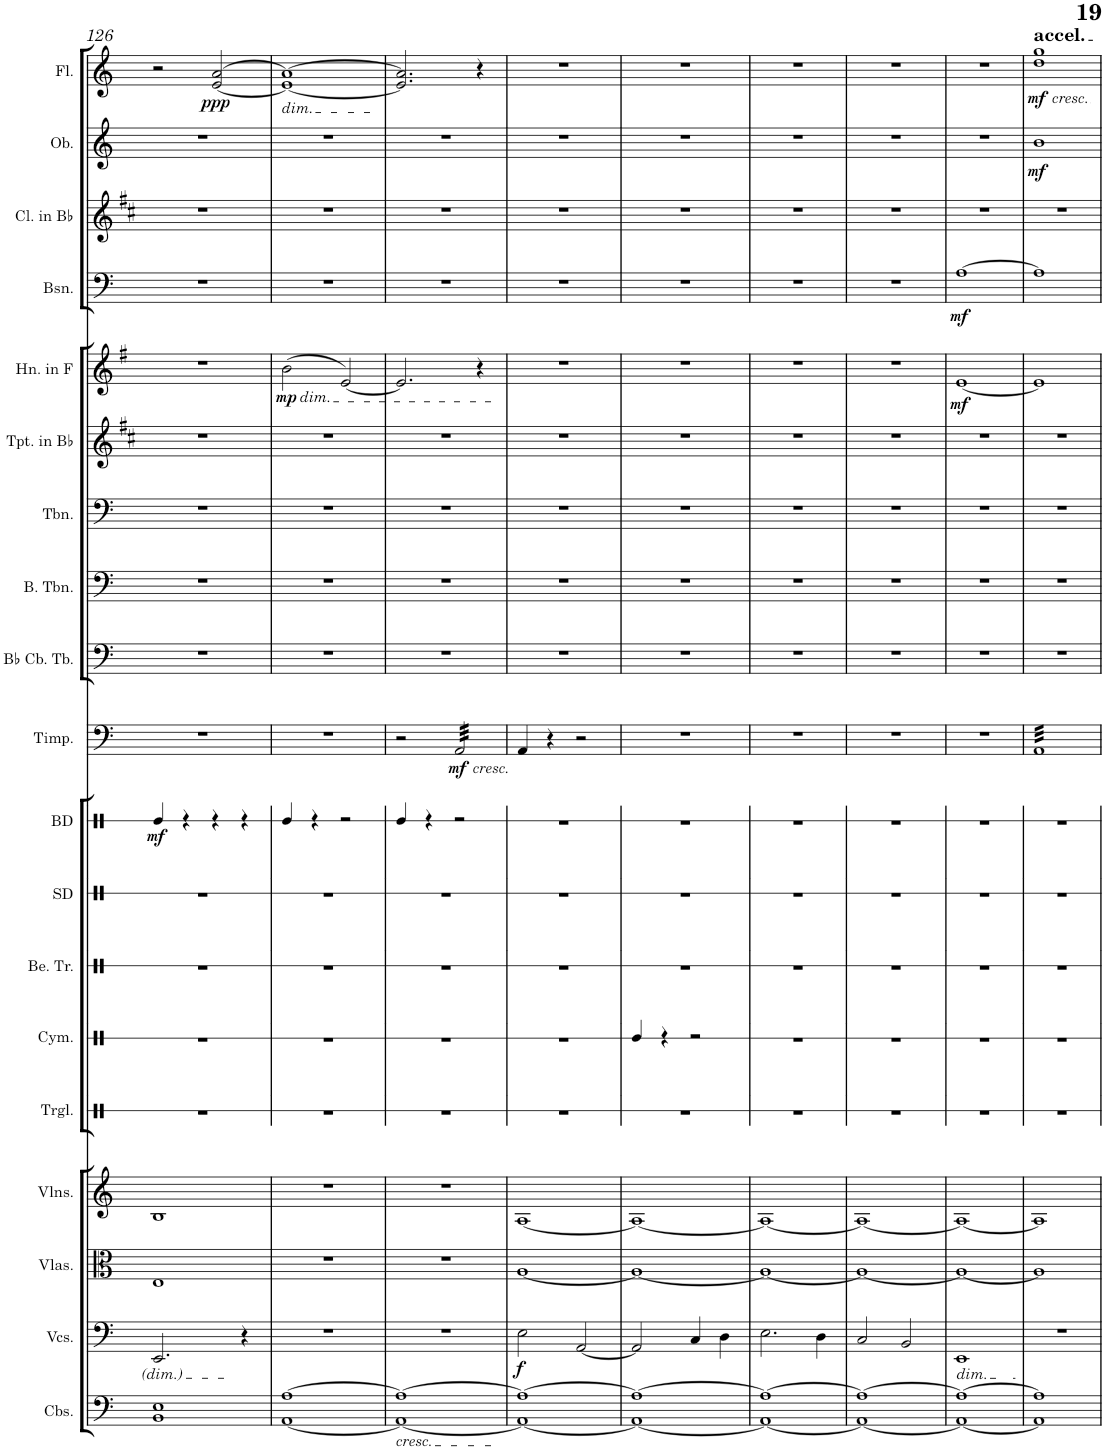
**kern	**kern	**dynam	**kern	**kern	**kern	**kern	**kern	**kern	**kern	**dynam	**kern	**dynam	**kern	**kern	**kern	**kern	**kern	**dynam	**kern	**dynam	**kern	**kern	**dynam	**kern	**dynam
*part19	*part18	*part18	*part17	*part16	*part15	*part14	*part13	*part12	*part11	*part11	*part10	*part10	*part9	*part8	*part7	*part6	*part5	*part5	*part4	*part4	*part3	*part2	*part2	*part1	*part1
*staff19	*staff18	*staff18	*staff17	*staff16	*staff15	*staff14	*staff13	*staff12	*staff11	*staff11	*staff10	*staff10	*staff9	*staff8	*staff7	*staff6	*staff5	*staff5	*staff4	*staff4	*staff3	*staff2	*staff2	*staff1	*staff1
*I"Contrabasses	*I"Violoncellos	*	*I"Violas	*I"Violins	*I"Triangle	*I"Cymbals	*I"Bell Tree	*I"Snare Drum	*I"Bass Drum	*	*I"Timpani	*	*I"Bb Contrabass Tuba	*I"Bass Trombone	*I"Trombone	*I"Trumpet in Bb	*I"Horn in F	*	*I"Bassoon	*	*I"Clarinet in Bb	*I"Oboe	*	*I"Flute	*
*I'Cbs.	*I'Vcs.	*	*I'Vlas.	*I'Vlns.	*I'Trgl.	*I'Cym.	*I'Be. Tr.	*I'SD	*I'BD	*	*I'Timp.	*	*I'Bb Cb. Tb.	*I'B. Tbn.	*I'Tbn.	*I'Tpt. in Bb	*I'Hn. in F	*	*I'Bsn.	*	*I'Cl. in Bb	*I'Ob.	*	*I'Fl.	*
!!LO:PB:g=z
*clefF4	*clefF4	*	*clefC3	*clefG2	*clefX	*clefX	*clefX	*clefX	*clefX	*	*clefF4	*	*clefF4	*clefF4	*clefF4	*clefG2	*clefG2	*	*clefF4	*	*clefG2	*clefG2	*	*clefG2	*
*Trd7c12	*	*	*	*	*	*	*	*	*	*	*	*	*	*	*	*Trd1c2	*Trd4c7	*	*	*	*Trd1c2	*	*	*	*
*k[]	*k[]	*	*k[]	*k[]	*k[]	*k[]	*k[]	*k[]	*k[]	*	*k[]	*	*k[]	*k[]	*k[]	*k[f#c#]	*k[f#]	*	*k[]	*	*k[f#c#]	*k[]	*	*k[]	*
*M4/4	*M4/4	*	*M4/4	*M4/4	*M4/4	*M4/4	*M4/4	*M4/4	*M4/4	*	*M4/4	*	*M4/4	*M4/4	*M4/4	*M4/4	*M4/4	*	*M4/4	*	*M4/4	*M4/4	*	*M4/4	*
=126	=126	=126	=126	=126	=126	=126	=126	=126	=126	=126	=126	=126	=126	=126	=126	=126	=126	=126	=126	=126	=126	=126	=126	=126	=126
!	!	!	!	!	!	!	!	!	!	!LO:DY:b	!	!	!	!	!	!	!	!	!	!	!	!	!	!	!
1BB 1E	2.EE/	.	1E	1B	1r	1r	1r	1r	4Re/	mf	1r	.	1r	1r	1r	1r	1r	.	1r	.	1r	1r	.	2r	.
.	.	.	.	.	.	.	.	.	4r	.	.	.	.	.	.	.	.	.	.	.	.	.	.	.	.
!	!	!	!	!	!	!	!	!	!	!	!	!	!	!	!	!	!	!	!	!	!	!	!	!	!LO:DY:b
.	.	.	.	.	.	.	.	.	4r	.	.	.	.	.	.	.	.	.	.	.	.	.	.	[2e/ [2a/	ppp
.	4r	.	.	.	.	.	.	.	4r	.	.	.	.	.	.	.	.	.	.	.	.	.	.	.	.
=127	=127	=127	=127	=127	=127	=127	=127	=127	=127	=127	=127	=127	=127	=127	=127	=127	=127	=127	=127	=127	=127	=127	=127	=127	=127
!	!	!	!	!	!	!	!	!	!	!	!	!	!	!	!	!	!	!	!	!	!	!	!	!LO:TX:b:i:t=dim.	!
!	!	!	!	!	!	!	!	!	!	!	!	!	!	!	!	!	!LO:TX:b:i:t=dim.	!	!	!	!	!	!	!	!
!	!	!	!	!	!	!	!	!	!	!	!	!	!	!	!	!	!	!LO:DY:b	!	!	!	!	!	!	!
[1AA [1A	1r	.	1r	1r	1r	1r	1r	1r	4Re/	.	1r	.	1r	1r	1r	1r	(2b\	mp	1r	.	1r	1r	.	1e_ 1a_	.
.	.	.	.	.	.	.	.	.	4r	.	.	.	.	.	.	.	.	.	.	.	.	.	.	.	.
.	.	.	.	.	.	.	.	.	2r	.	.	.	.	.	.	.	[2e/)	.	.	.	.	.	.	.	.
=128	=128	=128	=128	=128	=128	=128	=128	=128	=128	=128	=128	=128	=128	=128	=128	=128	=128	=128	=128	=128	=128	=128	=128	=128	=128
!LO:TX:b:i:t=cresc.	!	!	!	!	!	!	!	!	!	!	!	!	!	!	!	!	!	!	!	!	!	!	!	!	!
1AA_ 1A_	1r	.	1r	1r	1r	1r	1r	1r	4Re/	.	2r	.	1r	1r	1r	1r	2.e/]	.	1r	.	1r	1r	.	2.e/] 2.a/]	.
.	.	.	.	.	.	.	.	.	4r	.	.	.	.	.	.	.	.	.	.	.	.	.	.	.	.
!	!	!	!	!	!	!	!	!	!	!	!LO:TX:b:i:t=cresc.	!	!	!	!	!	!	!	!	!	!	!	!	!	!
!	!	!	!	!	!	!	!	!	!	!	!	!LO:DY:b	!	!	!	!	!	!	!	!	!	!	!	!	!
*	*	*	*	*	*	*	*	*	*	*	*tremolo	*	*	*	*	*	*	*	*	*	*	*	*	*	*
.	.	.	.	.	.	.	.	.	2r	.	32AA/LLL	mf	.	.	.	.	.	.	.	.	.	.	.	.	.
.	.	.	.	.	.	.	.	.	.	.	32AA/	.	.	.	.	.	.	.	.	.	.	.	.	.	.
.	.	.	.	.	.	.	.	.	.	.	32AA/	.	.	.	.	.	.	.	.	.	.	.	.	.	.
.	.	.	.	.	.	.	.	.	.	.	32AA/	.	.	.	.	.	.	.	.	.	.	.	.	.	.
.	.	.	.	.	.	.	.	.	.	.	32AA/	.	.	.	.	.	.	.	.	.	.	.	.	.	.
.	.	.	.	.	.	.	.	.	.	.	32AA/	.	.	.	.	.	.	.	.	.	.	.	.	.	.
.	.	.	.	.	.	.	.	.	.	.	32AA/	.	.	.	.	.	.	.	.	.	.	.	.	.	.
.	.	.	.	.	.	.	.	.	.	.	32AA/	.	.	.	.	.	.	.	.	.	.	.	.	.	.
.	.	.	.	.	.	.	.	.	.	.	32AA/	.	.	.	.	.	4r	.	.	.	.	.	.	4r	.
.	.	.	.	.	.	.	.	.	.	.	32AA/	.	.	.	.	.	.	.	.	.	.	.	.	.	.
.	.	.	.	.	.	.	.	.	.	.	32AA/	.	.	.	.	.	.	.	.	.	.	.	.	.	.
.	.	.	.	.	.	.	.	.	.	.	32AA/	.	.	.	.	.	.	.	.	.	.	.	.	.	.
.	.	.	.	.	.	.	.	.	.	.	32AA/	.	.	.	.	.	.	.	.	.	.	.	.	.	.
.	.	.	.	.	.	.	.	.	.	.	32AA/	.	.	.	.	.	.	.	.	.	.	.	.	.	.
.	.	.	.	.	.	.	.	.	.	.	32AA/	.	.	.	.	.	.	.	.	.	.	.	.	.	.
.	.	.	.	.	.	.	.	.	.	.	32AA/JJJ	.	.	.	.	.	.	.	.	.	.	.	.	.	.
*	*	*	*	*	*	*	*	*	*	*	*Xtremolo	*	*	*	*	*	*	*	*	*	*	*	*	*	*
=129	=129	=129	=129	=129	=129	=129	=129	=129	=129	=129	=129	=129	=129	=129	=129	=129	=129	=129	=129	=129	=129	=129	=129	=129	=129
!	!	!LO:DY:b	!	!	!	!	!	!	!	!	!	!	!	!	!	!	!	!	!	!	!	!	!	!	!
1AA_ 1A_	2E\	f	[1A	[1A	1r	1r	1r	1r	1r	.	4AA/	.	1r	1r	1r	1r	1r	.	1r	.	1r	1r	.	1r	.
.	.	.	.	.	.	.	.	.	.	.	4r	.	.	.	.	.	.	.	.	.	.	.	.	.	.
.	[2AA/	.	.	.	.	.	.	.	.	.	2r	.	.	.	.	.	.	.	.	.	.	.	.	.	.
=130	=130	=130	=130	=130	=130	=130	=130	=130	=130	=130	=130	=130	=130	=130	=130	=130	=130	=130	=130	=130	=130	=130	=130	=130	=130
1AA_ 1A_	2AA/]	.	1A_	1A_	1r	4Re/	1r	1r	1r	.	1r	.	1r	1r	1r	1r	1r	.	1r	.	1r	1r	.	1r	.
.	.	.	.	.	.	4r	.	.	.	.	.	.	.	.	.	.	.	.	.	.	.	.	.	.	.
.	4C/	.	.	.	.	2r	.	.	.	.	.	.	.	.	.	.	.	.	.	.	.	.	.	.	.
.	4D\	.	.	.	.	.	.	.	.	.	.	.	.	.	.	.	.	.	.	.	.	.	.	.	.
=131	=131	=131	=131	=131	=131	=131	=131	=131	=131	=131	=131	=131	=131	=131	=131	=131	=131	=131	=131	=131	=131	=131	=131	=131	=131
1AA_ 1A_	2.E\	.	1A_	1A_	1r	1r	1r	1r	1r	.	1r	.	1r	1r	1r	1r	1r	.	1r	.	1r	1r	.	1r	.
.	4D\	.	.	.	.	.	.	.	.	.	.	.	.	.	.	.	.	.	.	.	.	.	.	.	.
=132	=132	=132	=132	=132	=132	=132	=132	=132	=132	=132	=132	=132	=132	=132	=132	=132	=132	=132	=132	=132	=132	=132	=132	=132	=132
1AA_ 1A_	2C/	.	1A_	1A_	1r	1r	1r	1r	1r	.	1r	.	1r	1r	1r	1r	1r	.	1r	.	1r	1r	.	1r	.
.	2BB/	.	.	.	.	.	.	.	.	.	.	.	.	.	.	.	.	.	.	.	.	.	.	.	.
=133	=133	=133	=133	=133	=133	=133	=133	=133	=133	=133	=133	=133	=133	=133	=133	=133	=133	=133	=133	=133	=133	=133	=133	=133	=133
!	!LO:TX:b:i:t=dim.	!	!	!	!	!	!	!	!	!	!	!	!	!	!	!	!	!	!	!	!	!	!	!	!
!	!	!	!	!	!	!	!	!	!	!	!	!	!	!	!	!	!	!LO:DY:b	!	!LO:DY:b	!	!	!	!	!
1AA_ 1A_	1EE	.	1A_	1A_	1r	1r	1r	1r	1r	.	1r	.	1r	1r	1r	1r	[1e	mf	[1A	mf	1r	1r	.	1r	.
=134	=134	=134	=134	=134	=134	=134	=134	=134	=134	=134	=134	=134	=134	=134	=134	=134	=134	=134	=134	=134	=134	=134	=134	=134	=134
!	!	!	!	!	!	!	!	!	!	!	!	!	!	!	!	!	!	!	!	!	!	!	!	!LO:TX:b:i:t=cresc.	!
!	!	!	!	!	!	!	!	!	!	!	!	!	!	!	!	!	!	!	!	!	!	!	!	!LO:TX:a:t=accel.	!
!	!	!	!	!	!	!	!	!	!	!	!	!	!	!	!	!	!	!	!	!	!	!	!LO:DY:b	!	!LO:DY:b
*	*	*	*	*	*	*	*	*	*	*	*tremolo	*	*	*	*	*	*	*	*	*	*	*	*	*	*
1AA] 1A]	1r	.	1A]	1A]	1r	1r	1r	1r	1r	.	32AALLL	.	1r	1r	1r	1r	1e]	.	1A]	.	1r	1b	mf	1dd 1gg	mf
.	.	.	.	.	.	.	.	.	.	.	32AA	.	.	.	.	.	.	.	.	.	.	.	.	.	.
.	.	.	.	.	.	.	.	.	.	.	32AA	.	.	.	.	.	.	.	.	.	.	.	.	.	.
.	.	.	.	.	.	.	.	.	.	.	32AA	.	.	.	.	.	.	.	.	.	.	.	.	.	.
.	.	.	.	.	.	.	.	.	.	.	32AA	.	.	.	.	.	.	.	.	.	.	.	.	.	.
.	.	.	.	.	.	.	.	.	.	.	32AA	.	.	.	.	.	.	.	.	.	.	.	.	.	.
.	.	.	.	.	.	.	.	.	.	.	32AA	.	.	.	.	.	.	.	.	.	.	.	.	.	.
.	.	.	.	.	.	.	.	.	.	.	32AA	.	.	.	.	.	.	.	.	.	.	.	.	.	.
.	.	.	.	.	.	.	.	.	.	.	32AA	.	.	.	.	.	.	.	.	.	.	.	.	.	.
.	.	.	.	.	.	.	.	.	.	.	32AA	.	.	.	.	.	.	.	.	.	.	.	.	.	.
.	.	.	.	.	.	.	.	.	.	.	32AA	.	.	.	.	.	.	.	.	.	.	.	.	.	.
.	.	.	.	.	.	.	.	.	.	.	32AA	.	.	.	.	.	.	.	.	.	.	.	.	.	.
.	.	.	.	.	.	.	.	.	.	.	32AA	.	.	.	.	.	.	.	.	.	.	.	.	.	.
.	.	.	.	.	.	.	.	.	.	.	32AA	.	.	.	.	.	.	.	.	.	.	.	.	.	.
.	.	.	.	.	.	.	.	.	.	.	32AA	.	.	.	.	.	.	.	.	.	.	.	.	.	.
.	.	.	.	.	.	.	.	.	.	.	32AA	.	.	.	.	.	.	.	.	.	.	.	.	.	.
.	.	.	.	.	.	.	.	.	.	.	32AA	.	.	.	.	.	.	.	.	.	.	.	.	.	.
.	.	.	.	.	.	.	.	.	.	.	32AA	.	.	.	.	.	.	.	.	.	.	.	.	.	.
.	.	.	.	.	.	.	.	.	.	.	32AA	.	.	.	.	.	.	.	.	.	.	.	.	.	.
.	.	.	.	.	.	.	.	.	.	.	32AA	.	.	.	.	.	.	.	.	.	.	.	.	.	.
.	.	.	.	.	.	.	.	.	.	.	32AA	.	.	.	.	.	.	.	.	.	.	.	.	.	.
.	.	.	.	.	.	.	.	.	.	.	32AA	.	.	.	.	.	.	.	.	.	.	.	.	.	.
.	.	.	.	.	.	.	.	.	.	.	32AA	.	.	.	.	.	.	.	.	.	.	.	.	.	.
.	.	.	.	.	.	.	.	.	.	.	32AA	.	.	.	.	.	.	.	.	.	.	.	.	.	.
.	.	.	.	.	.	.	.	.	.	.	32AA	.	.	.	.	.	.	.	.	.	.	.	.	.	.
.	.	.	.	.	.	.	.	.	.	.	32AA	.	.	.	.	.	.	.	.	.	.	.	.	.	.
.	.	.	.	.	.	.	.	.	.	.	32AA	.	.	.	.	.	.	.	.	.	.	.	.	.	.
.	.	.	.	.	.	.	.	.	.	.	32AA	.	.	.	.	.	.	.	.	.	.	.	.	.	.
.	.	.	.	.	.	.	.	.	.	.	32AA	.	.	.	.	.	.	.	.	.	.	.	.	.	.
.	.	.	.	.	.	.	.	.	.	.	32AA	.	.	.	.	.	.	.	.	.	.	.	.	.	.
.	.	.	.	.	.	.	.	.	.	.	32AA	.	.	.	.	.	.	.	.	.	.	.	.	.	.
.	.	.	.	.	.	.	.	.	.	.	32AAJJJ	.	.	.	.	.	.	.	.	.	.	.	.	.	.
*	*	*	*	*	*	*	*	*	*	*	*Xtremolo	*	*	*	*	*	*	*	*	*	*	*	*	*	*
=	=	=	=	=	=	=	=	=	=	=	=	=	=	=	=	=	=	=	=	=	=	=	=	=	=
*-	*-	*-	*-	*-	*-	*-	*-	*-	*-	*-	*-	*-	*-	*-	*-	*-	*-	*-	*-	*-	*-	*-	*-	*-	*-
